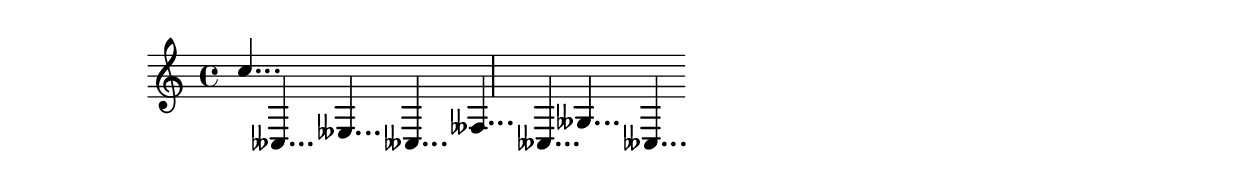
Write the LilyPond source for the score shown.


\header {

  texidoc = "accidentals may be folded under preceding notes."
  }
\version "2.11.51"

\paper {
  ragged-right = ##t
  }

\relative {
  \stemUp c''4...*1/2

  ceses,,!
  eses!
  ceses!
  feses!
  ceses!
  geses'!
  ceses,!
  
}
  
